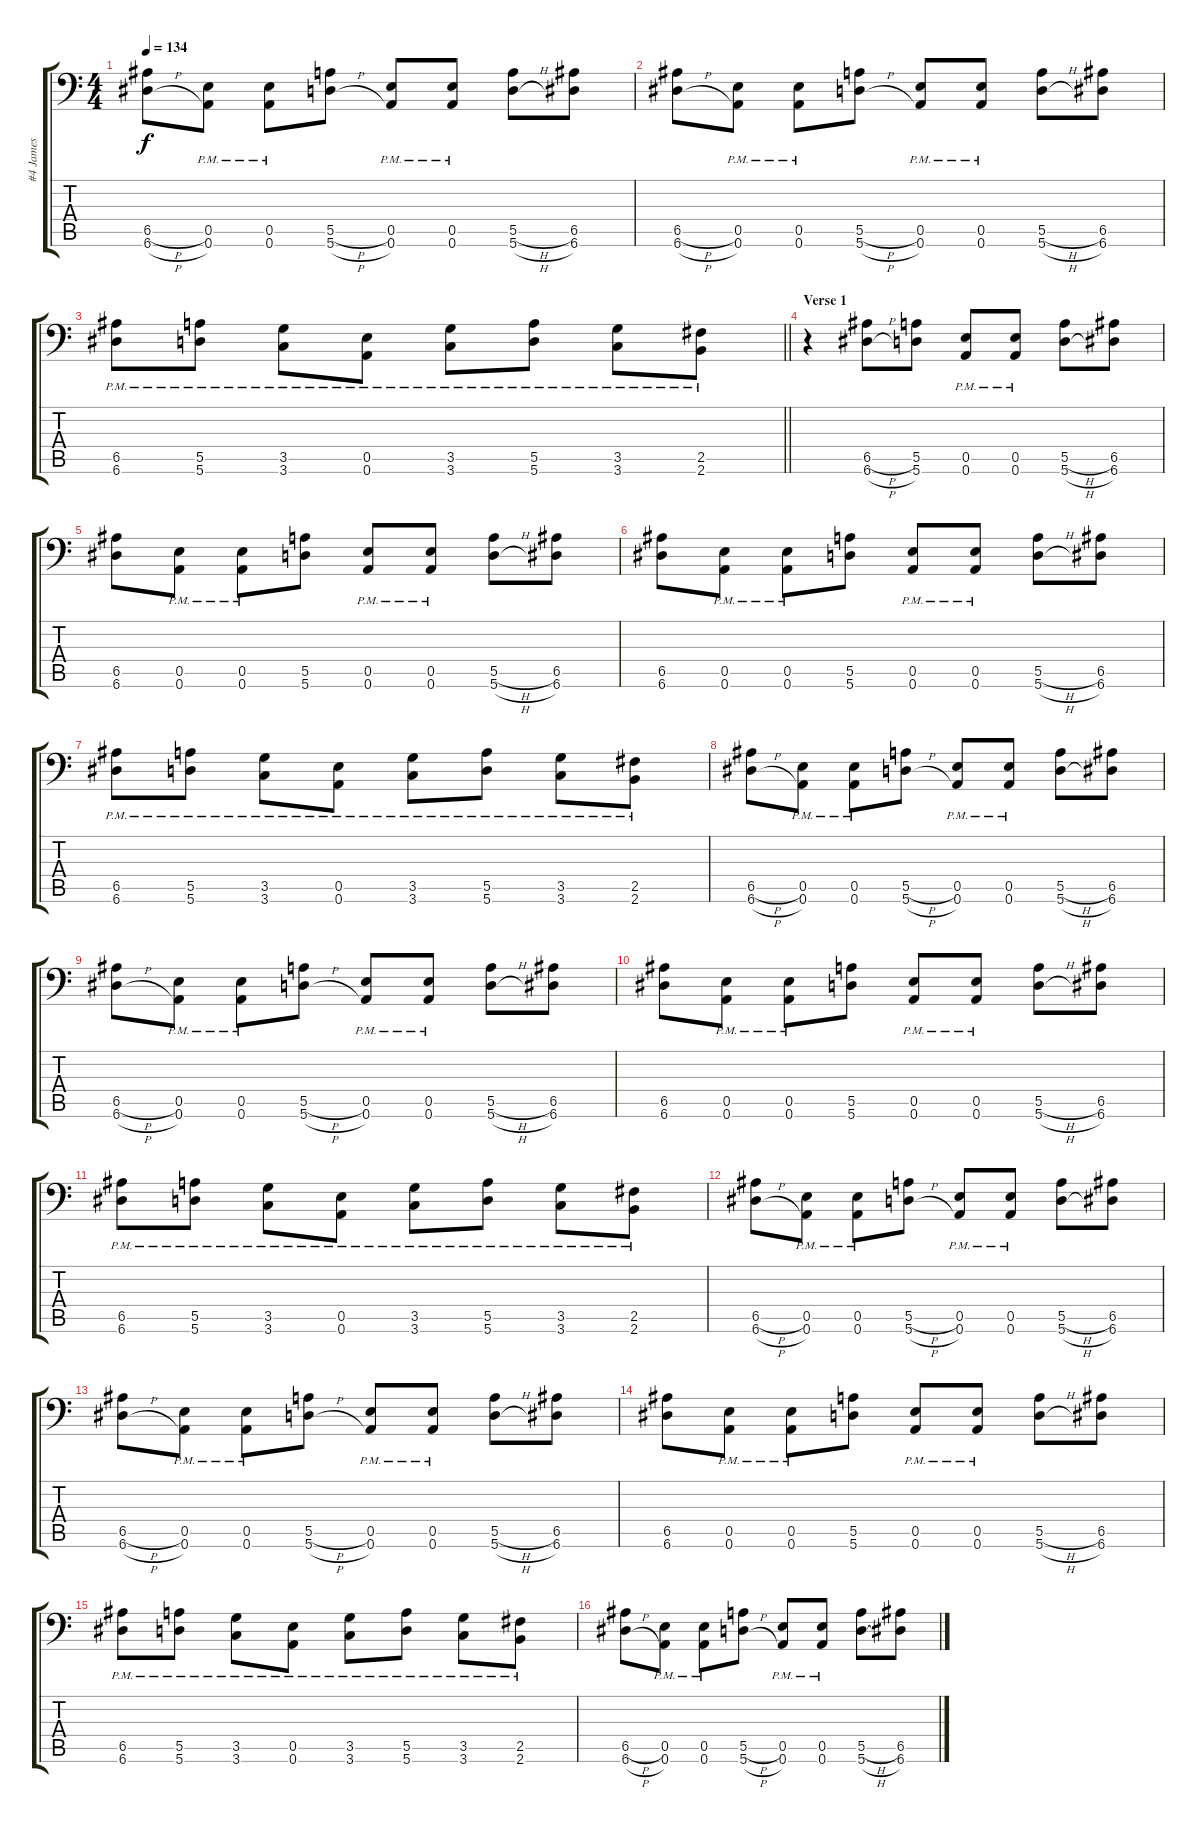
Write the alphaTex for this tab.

\track ("#4 James" "#4 James") {instrument distortionguitar}
\staff {score tabs}
\tuning (B3 Gb3 D3 A2 E2 A1) {hide}
\ts (4 4)
\tempo 134
\clef f4
\ks c
(6.5{h} 6.6{h}).8{dy f} (0.5{pm} 0.6{pm}).8 (0.5{pm} 0.6{pm}).8 (5.5{h} 5.6{h}).8 (0.5{pm} 0.6{pm}).8 (0.5{pm} 0.6{pm}).8 (5.5{h} 5.6{h}).8 (6.5 6.6).8 |
(6.5{h} 6.6{h}).8 (0.5{pm} 0.6{pm}).8 (0.5{pm} 0.6{pm}).8 (5.5{h} 5.6{h}).8 (0.5{pm} 0.6{pm}).8 (0.5{pm} 0.6{pm}).8 (5.5{h} 5.6{h}).8 (6.5 6.6).8 |
\barLineRight lightlight
(6.5{pm} 6.6{pm}).8 (5.5{pm} 5.6{pm}).8 (3.5{pm} 3.6{pm}).8 (0.5{pm} 0.6{pm}).8 (3.5{pm} 3.6{pm}).8 (5.5{pm} 5.6{pm}).8 (3.5{pm} 3.6{pm}).8 (2.5{pm} 2.6{pm}).8 |
\section ("" "Verse 1")
r.4 (6.5{h} 6.6{h}).8 (5.5 5.6).8 (0.5{pm} 0.6{pm}).8 (0.5{pm} 0.6{pm}).8 (5.5{h} 5.6{h}).8 (6.5 6.6).8 |
(6.5 6.6).8 (0.5{pm} 0.6{pm}).8 (0.5{pm} 0.6{pm}).8 (5.5 5.6).8 (0.5{pm} 0.6{pm}).8 (0.5{pm} 0.6{pm}).8 (5.5{h} 5.6{h}).8 (6.5 6.6).8 |
(6.5 6.6).8 (0.5{pm} 0.6{pm}).8 (0.5{pm} 0.6{pm}).8 (5.5 5.6).8 (0.5{pm} 0.6{pm}).8 (0.5{pm} 0.6{pm}).8 (5.5{h} 5.6{h}).8 (6.5 6.6).8 |
(6.5{pm} 6.6{pm}).8 (5.5{pm} 5.6{pm}).8 (3.5{pm} 3.6{pm}).8 (0.5{pm} 0.6{pm}).8 (3.5{pm} 3.6{pm}).8 (5.5{pm} 5.6{pm}).8 (3.5{pm} 3.6{pm}).8 (2.5{pm} 2.6{pm}).8 |
(6.5{h} 6.6{h}).8 (0.5{pm} 0.6{pm}).8 (0.5{pm} 0.6{pm}).8 (5.5{h} 5.6{h}).8 (0.5{pm} 0.6{pm}).8 (0.5{pm} 0.6{pm}).8 (5.5{h} 5.6{h}).8 (6.5 6.6).8 |
(6.5{h} 6.6{h}).8 (0.5{pm} 0.6{pm}).8 (0.5{pm} 0.6{pm}).8 (5.5{h} 5.6{h}).8 (0.5{pm} 0.6{pm}).8 (0.5{pm} 0.6{pm}).8 (5.5{h} 5.6{h}).8 (6.5 6.6).8 |
(6.5 6.6).8 (0.5{pm} 0.6{pm}).8 (0.5{pm} 0.6{pm}).8 (5.5 5.6).8 (0.5{pm} 0.6{pm}).8 (0.5{pm} 0.6{pm}).8 (5.5{h} 5.6{h}).8 (6.5 6.6).8 |
(6.5{pm} 6.6{pm}).8 (5.5{pm} 5.6{pm}).8 (3.5{pm} 3.6{pm}).8 (0.5{pm} 0.6{pm}).8 (3.5{pm} 3.6{pm}).8 (5.5{pm} 5.6{pm}).8 (3.5{pm} 3.6{pm}).8 (2.5{pm} 2.6{pm}).8 |
(6.5{h} 6.6{h}).8 (0.5{pm} 0.6{pm}).8 (0.5{pm} 0.6{pm}).8 (5.5{h} 5.6{h}).8 (0.5{pm} 0.6{pm}).8 (0.5{pm} 0.6{pm}).8 (5.5{h} 5.6{h}).8 (6.5 6.6).8 |
(6.5{h} 6.6{h}).8 (0.5{pm} 0.6{pm}).8 (0.5{pm} 0.6{pm}).8 (5.5{h} 5.6{h}).8 (0.5{pm} 0.6{pm}).8 (0.5{pm} 0.6{pm}).8 (5.5{h} 5.6{h}).8 (6.5 6.6).8 |
(6.5 6.6).8 (0.5{pm} 0.6{pm}).8 (0.5{pm} 0.6{pm}).8 (5.5 5.6).8 (0.5{pm} 0.6{pm}).8 (0.5{pm} 0.6{pm}).8 (5.5{h} 5.6{h}).8 (6.5 6.6).8 |
(6.5{pm} 6.6{pm}).8 (5.5{pm} 5.6{pm}).8 (3.5{pm} 3.6{pm}).8 (0.5{pm} 0.6{pm}).8 (3.5{pm} 3.6{pm}).8 (5.5{pm} 5.6{pm}).8 (3.5{pm} 3.6{pm}).8 (2.5{pm} 2.6{pm}).8 |
(6.5{h} 6.6{h}).8 (0.5{pm} 0.6{pm}).8 (0.5{pm} 0.6{pm}).8 (5.5{h} 5.6{h}).8 (0.5{pm} 0.6{pm}).8 (0.5{pm} 0.6{pm}).8 (5.5{h} 5.6{h}).8 (6.5 6.6).8
